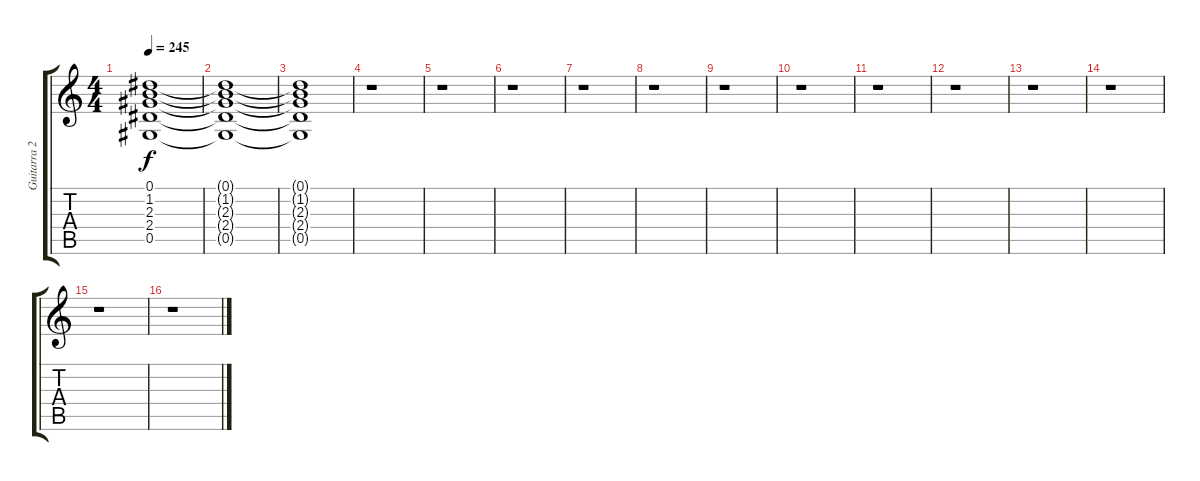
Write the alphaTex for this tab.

\track ("Guitarra 2" "Guitarra 2") {instrument acousticguitarsteel}
\staff {score tabs}
\tuning (Eb4 Bb3 Gb3 Db3 Ab2 Eb2) {hide}
\ts (4 4)
\tempo 245
\clef g2
\ks c
(0.1 1.2 2.3 2.4 0.5).1{dy f} |
(0.1{t} 1.2{t} 2.3{t} 2.4{t} 0.5{t}).1 |
(0.1{t} 1.2{t} 2.3{t} 2.4{t} 0.5{t}).1 |
r.1 |
r.1 |
r.1 |
r.1 |
r.1 |
r.1 |
r.1 |
r.1 |
r.1 |
r.1 |
r.1 |
r.1 |
r.1
